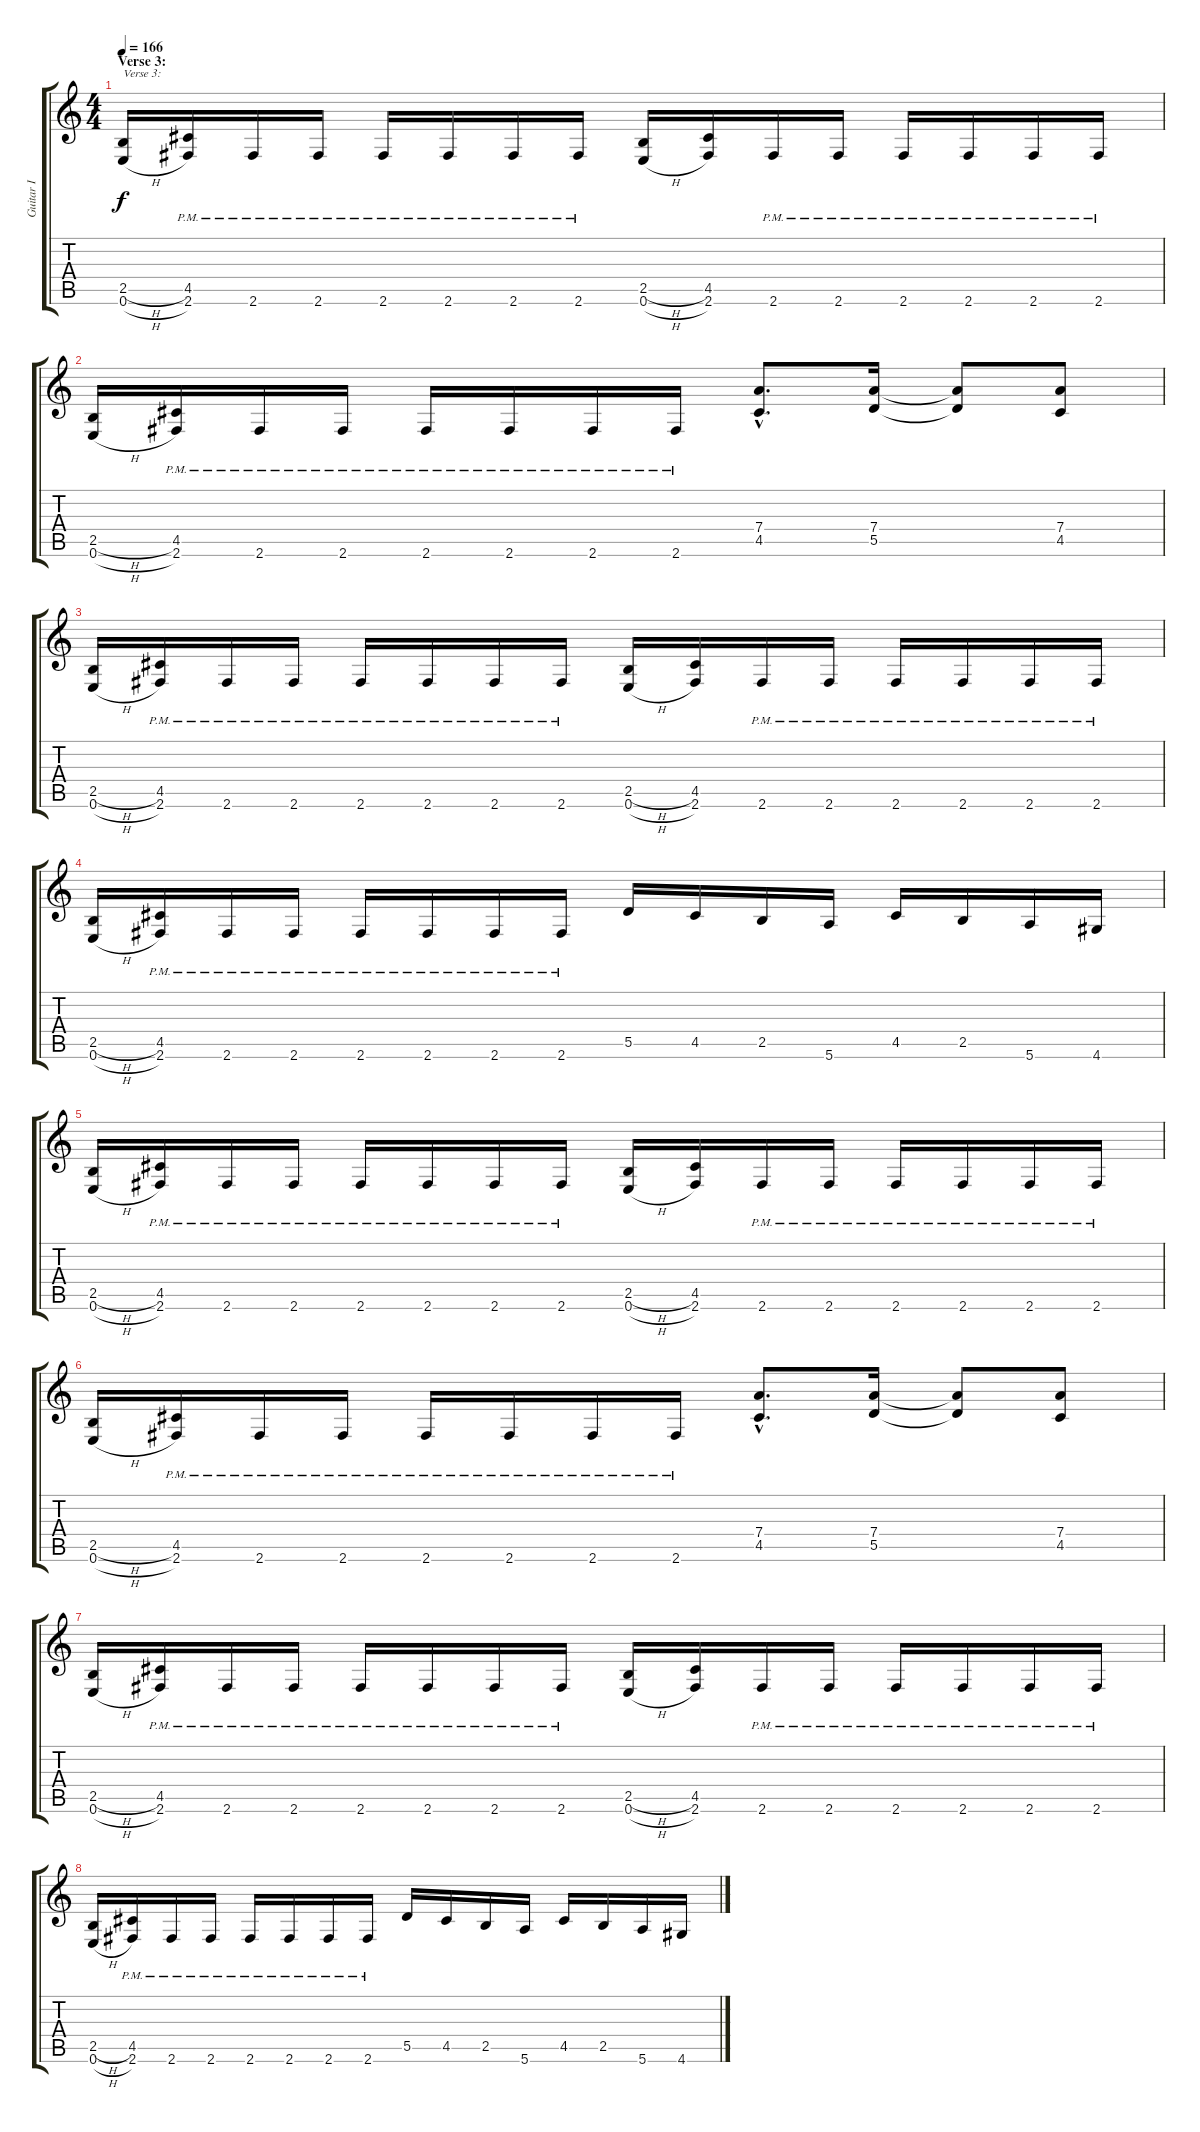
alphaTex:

\track ("Guitar I" "Guitar I") {instrument distortionguitar}
\staff {score tabs}
\tuning (E4 B3 G3 D3 A2 E2) {hide}
\ts (4 4)
\section ("" "Verse 3:")
\tempo 166
\clef g2
\ks c
(2.5{h} 0.6{h}).16{txt "Verse 3:" dy f} (4.5 2.6{pm}).16 2.6{pm}.16 2.6{pm}.16 2.6{pm}.16 2.6{pm}.16 2.6{pm}.16 2.6{pm}.16 (2.5{h} 0.6{h}).16 (4.5 2.6).16 2.6{pm}.16 2.6{pm}.16 2.6{pm}.16 2.6{pm}.16 2.6{pm}.16 2.6{pm}.16 |
(2.5{h} 0.6{h}).16 (4.5 2.6{pm}).16 2.6{pm}.16 2.6{pm}.16 2.6{pm}.16 2.6{pm}.16 2.6{pm}.16 2.6{pm}.16 (7.4{hac} 4.5{hac}).8{d} (7.4 5.5).16 (7.4{t} 5.5{t}).8 (7.4 4.5).8 |
(2.5{h} 0.6{h}).16 (4.5 2.6{pm}).16 2.6{pm}.16 2.6{pm}.16 2.6{pm}.16 2.6{pm}.16 2.6{pm}.16 2.6{pm}.16 (2.5{h} 0.6{h}).16 (4.5 2.6).16 2.6{pm}.16 2.6{pm}.16 2.6{pm}.16 2.6{pm}.16 2.6{pm}.16 2.6{pm}.16 |
(2.5{h} 0.6{h}).16 (4.5 2.6{pm}).16 2.6{pm}.16 2.6{pm}.16 2.6{pm}.16 2.6{pm}.16 2.6{pm}.16 2.6{pm}.16 5.5.16 4.5.16 2.5.16 5.6.16 4.5.16 2.5.16 5.6.16 4.6.16 |
(2.5{h} 0.6{h}).16 (4.5 2.6{pm}).16 2.6{pm}.16 2.6{pm}.16 2.6{pm}.16 2.6{pm}.16 2.6{pm}.16 2.6{pm}.16 (2.5{h} 0.6{h}).16 (4.5 2.6).16 2.6{pm}.16 2.6{pm}.16 2.6{pm}.16 2.6{pm}.16 2.6{pm}.16 2.6{pm}.16 |
(2.5{h} 0.6{h}).16 (4.5 2.6{pm}).16 2.6{pm}.16 2.6{pm}.16 2.6{pm}.16 2.6{pm}.16 2.6{pm}.16 2.6{pm}.16 (7.4{hac} 4.5{hac}).8{d} (7.4 5.5).16 (7.4{t} 5.5{t}).8 (7.4 4.5).8 |
(2.5{h} 0.6{h}).16 (4.5 2.6{pm}).16 2.6{pm}.16 2.6{pm}.16 2.6{pm}.16 2.6{pm}.16 2.6{pm}.16 2.6{pm}.16 (2.5{h} 0.6{h}).16 (4.5 2.6).16 2.6{pm}.16 2.6{pm}.16 2.6{pm}.16 2.6{pm}.16 2.6{pm}.16 2.6{pm}.16 |
(2.5{h} 0.6{h}).16 (4.5 2.6{pm}).16 2.6{pm}.16 2.6{pm}.16 2.6{pm}.16 2.6{pm}.16 2.6{pm}.16 2.6{pm}.16 5.5.16 4.5.16 2.5.16 5.6.16 4.5.16 2.5.16 5.6.16 4.6.16
